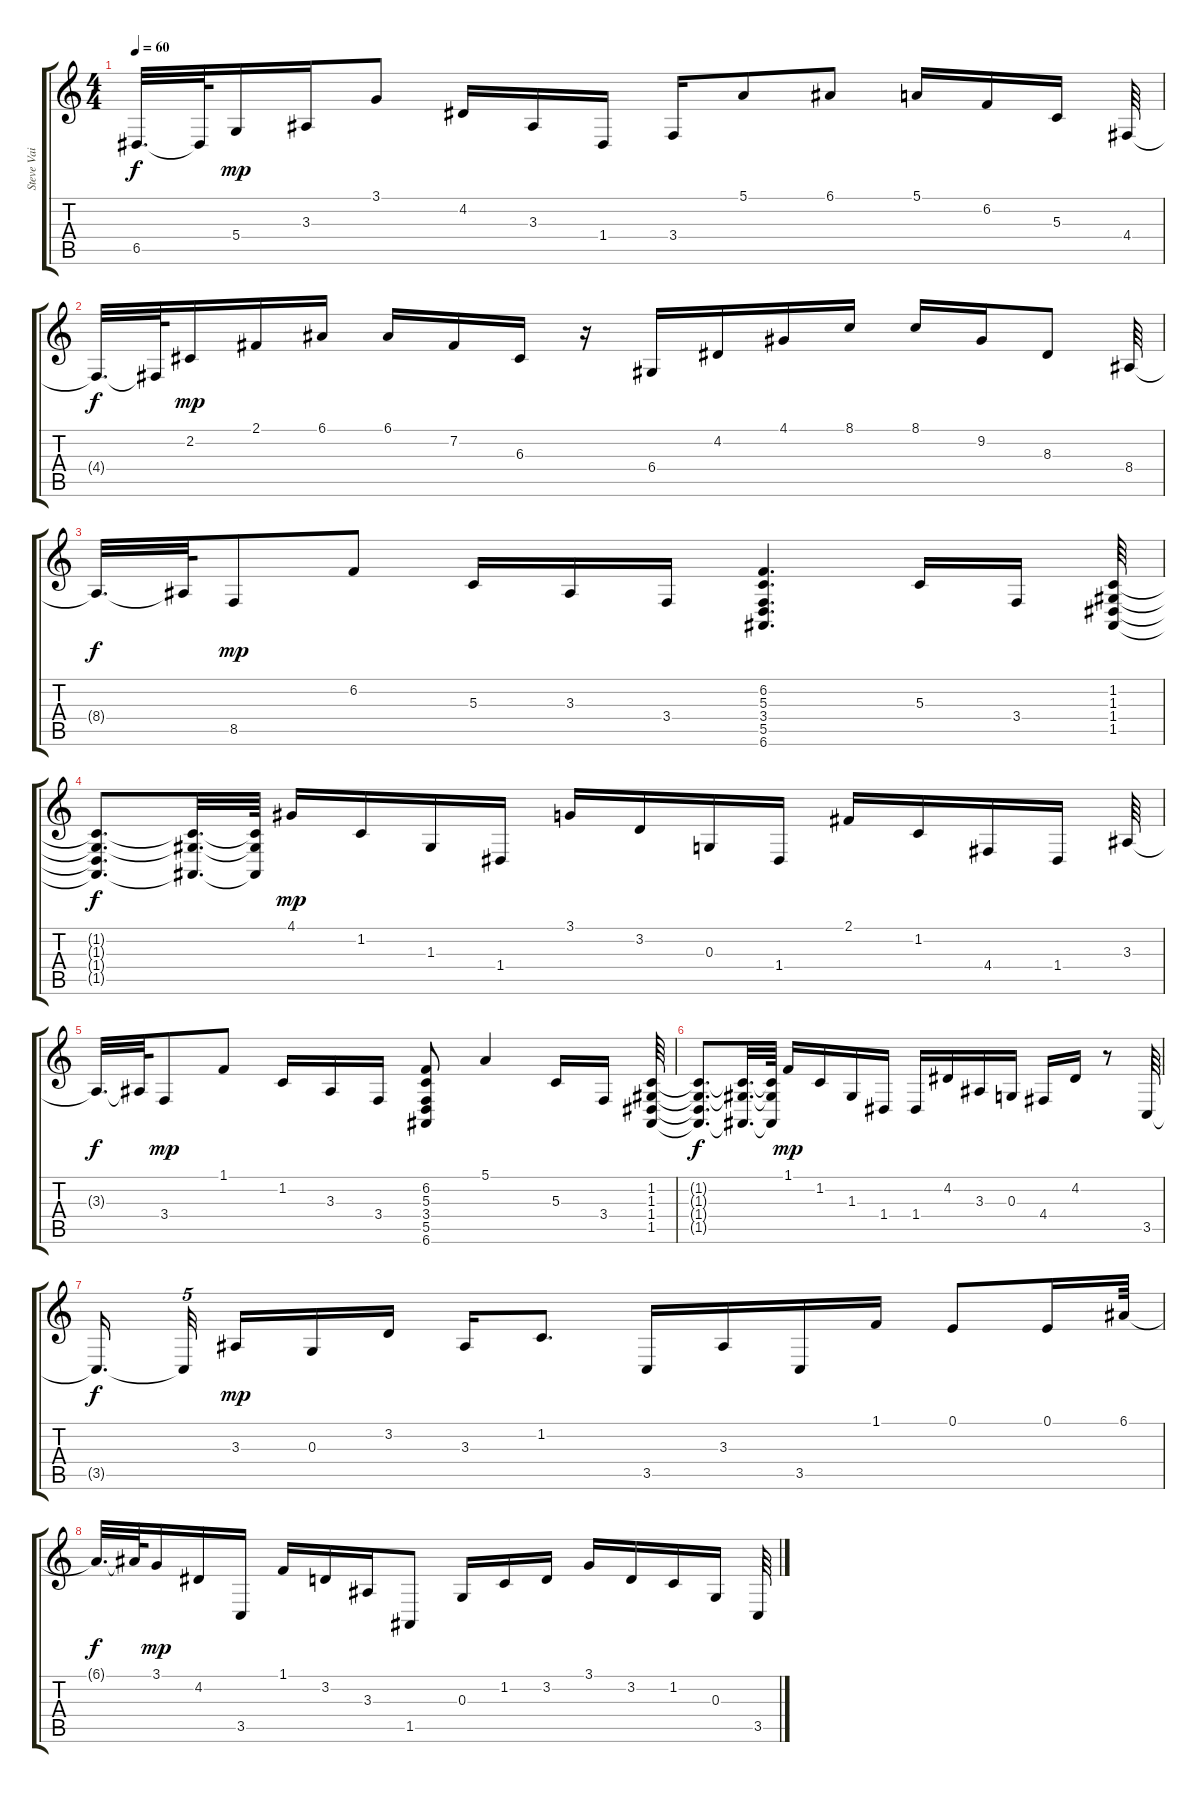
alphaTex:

\track ("Steve Vai (Standard Tuning)" "Steve Vai ") {instrument sitar}
\staff {score tabs}
\tuning (E4 B3 G3 D3 A2 E2) {hide}
\ts (4 4)
\tempo 60
\clef g2
\ks c
6.5{t}.32{d dy f} 6.5{t}.64 5.4.16{dy mp} 3.3.16 3.1.8 4.2.16 3.3.16 1.4.16 3.4.16 5.1.8 6.1.8 5.1.16 6.2.16 5.3.16 4.4.64 |
4.4{t}.32{d dy f} 4.4{t}.64 2.2.16{dy mp} 2.1.16 6.1.16 6.1.16 7.2.16 6.3.16 r.16 6.4.16 4.2.16 4.1.16 8.1.16 8.1.16 9.2.16 8.3.8 8.4.64 |
8.4{t}.32{d dy f} 8.4{t}.64 8.5.8{dy mp} 6.2.8 5.3.16 3.3.16 3.4.16 (6.2 5.3 3.4 5.5 6.6).4{d} 5.3.16 3.4.16 (1.2 1.3 1.4 1.5).64 |
(1.2{t} 1.3{t} 1.4{t} 1.5{t}).8{d dy f} (1.2{t} 1.3{t} 1.5{t}).32{d} (1.2{t} 1.3{t} 1.5{t}).64 4.1.16{dy mp} 1.2.16 1.3.16 1.4.16 3.1.16 3.2.16 0.3.16 1.4.16 2.1.16 1.2.16 4.4.16 1.4.16 3.3.64 |
3.3{t}.32{d dy f} 3.3{t}.64 3.4.8{dy mp} 1.1.8 1.2.16 3.3.16 3.4.16 (6.2 5.3 3.4 5.5 6.6).8 5.1.4 5.3.16 3.4.16 (1.2 1.3 1.4 1.5).64 |
(1.2{t} 1.3{t} 1.4{t} 1.5{t}).8{d dy f} (1.2{t} 1.3{t} 1.5{t}).32{d} (1.2{t} 1.3{t} 1.5{t}).64 1.1.16{dy mp} 1.2.16 1.3.16 1.4.16 1.4.16 4.2.16 3.3.16 0.3.16 4.4.16 4.2.16 r.8 3.5.64 |
3.5{t}.16{d dy f beam splitsecondary} 3.5{t}.32{tu (5 4) beam splitsecondary} 3.3.16{dy mp} 0.3.16 3.2.16 3.3.16 1.2.8{d} 3.5.16 3.3.16 3.5.16 1.1.16 0.1.8 0.1.16 6.1.64 |
6.1{t}.32{d dy f} 6.1{t}.64 3.1.16{dy mp} 4.2.16 3.5.16 1.1.16 3.2.16 3.3.16 1.5.8 0.3.16 1.2.16 3.2.16 3.1.16 3.2.16 1.2.16 0.3.16 3.5.64
